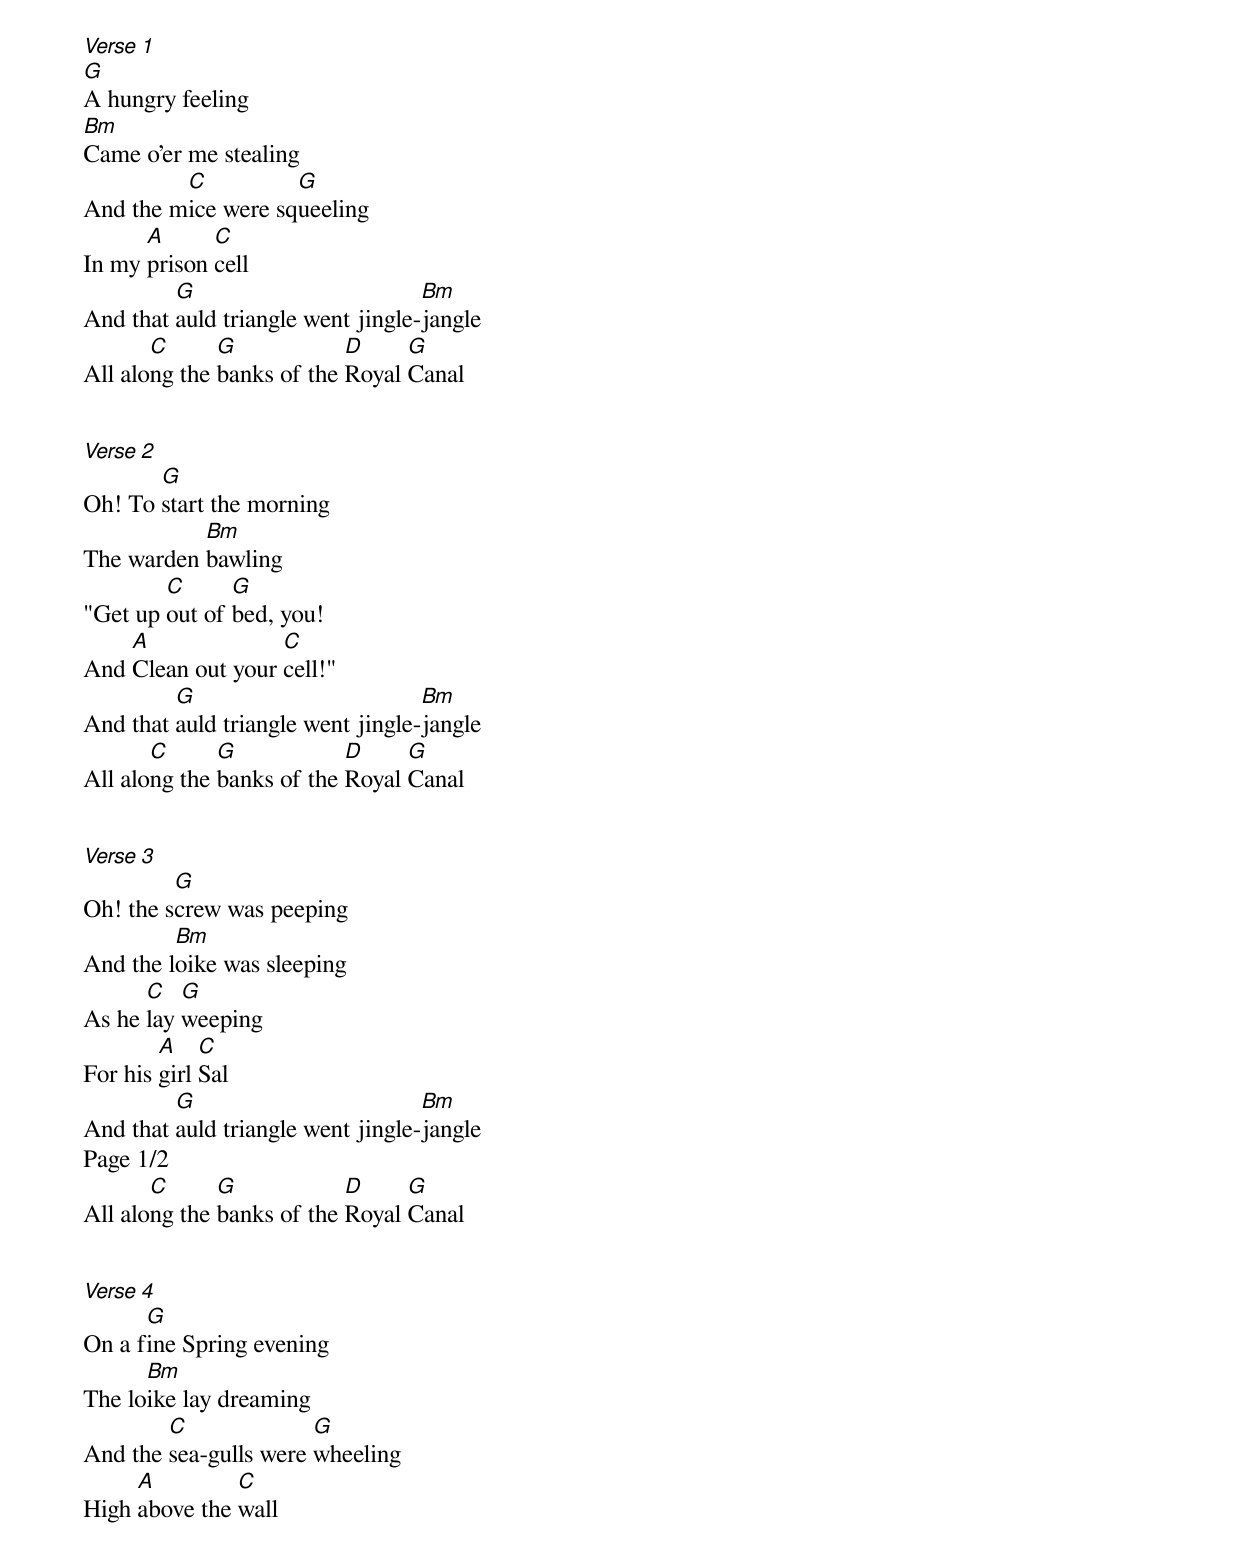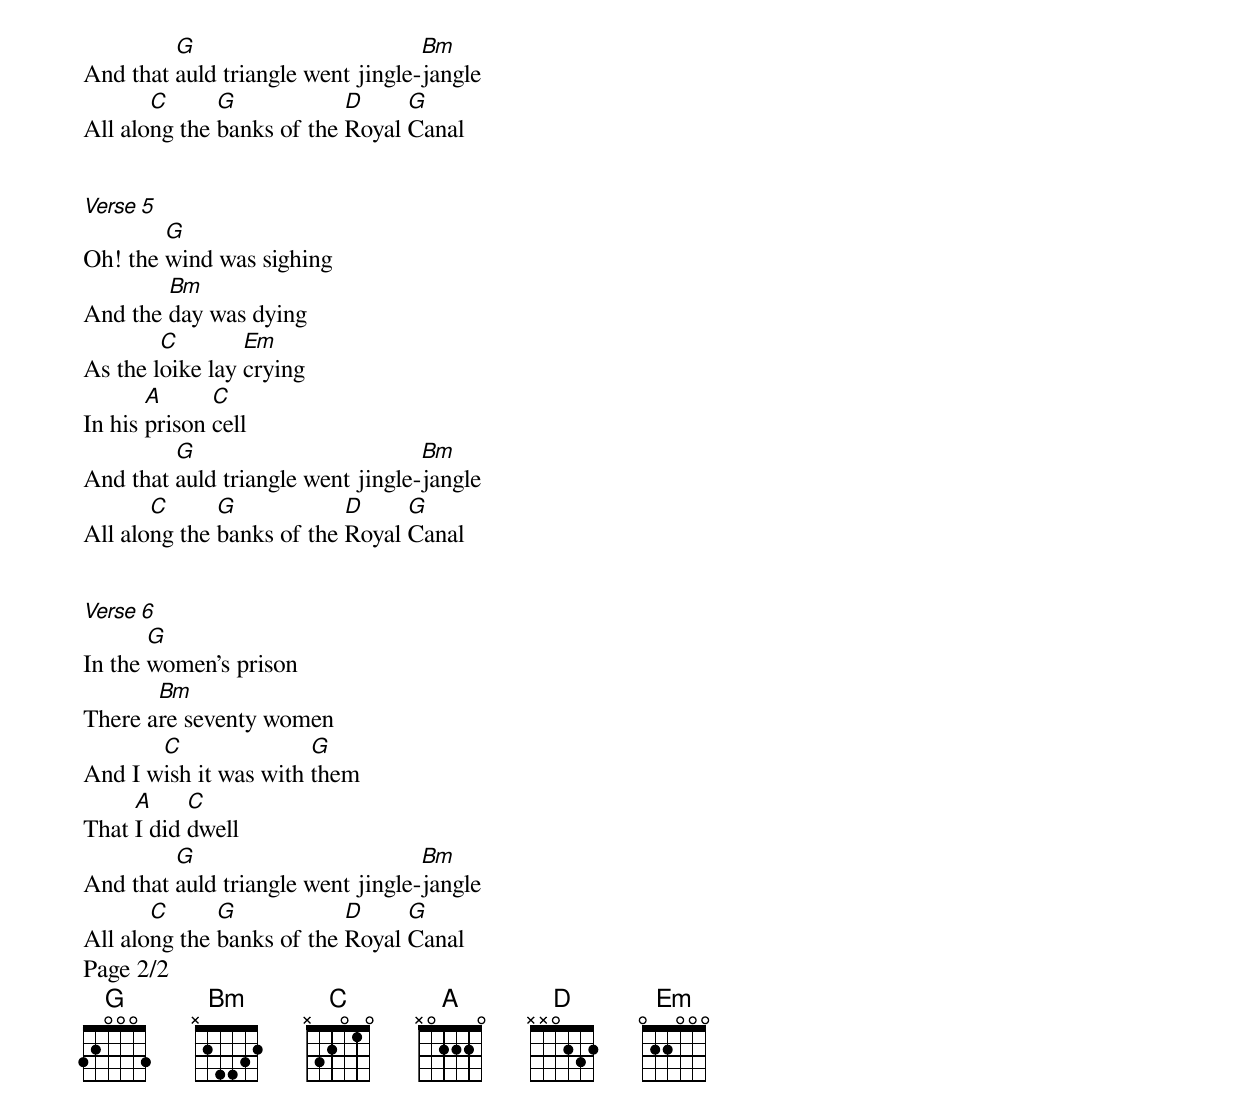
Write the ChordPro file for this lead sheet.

[Verse 1]
[G]A hungry feeling
[Bm]Came o'er me stealing
And the m[C]ice were sq[G]ueeling
In my [A]prison [C]cell
And that [G]auld triangle went jingle-[Bm]jangle
All alo[C]ng the [G]banks of the [D]Royal [G]Canal


[Verse 2]
Oh! To [G]start the morning
The warden [Bm]bawling
"Get up [C]out of [G]bed, you!
And [A]Clean out your [C]cell!"
And that [G]auld triangle went jingle-[Bm]jangle
All alo[C]ng the [G]banks of the [D]Royal [G]Canal


[Verse 3]
Oh! the s[G]crew was peeping
And the l[Bm]oike was sleeping
As he [C]lay [G]weeping
For his [A]girl [C]Sal
And that [G]auld triangle went jingle-[Bm]jangle
Page 1/2
All alo[C]ng the [G]banks of the [D]Royal [G]Canal


[Verse 4]
On a f[G]ine Spring evening
The lo[Bm]ike lay dreaming
And the [C]sea-gulls were [G]wheeling
High [A]above the [C]wall
And that [G]auld triangle went jingle-[Bm]jangle
All alo[C]ng the [G]banks of the [D]Royal [G]Canal


[Verse 5]
Oh! the [G]wind was sighing
And the [Bm]day was dying
As the l[C]oike lay [Em]crying
In his [A]prison [C]cell
And that [G]auld triangle went jingle-[Bm]jangle
All alo[C]ng the [G]banks of the [D]Royal [G]Canal


[Verse 6]
In the [G]women's prison
There a[Bm]re seventy women
And I w[C]ish it was with [G]them
That [A]I did [C]dwell
And that [G]auld triangle went jingle-[Bm]jangle
All alo[C]ng the [G]banks of the [D]Royal [G]Canal
Page 2/2
